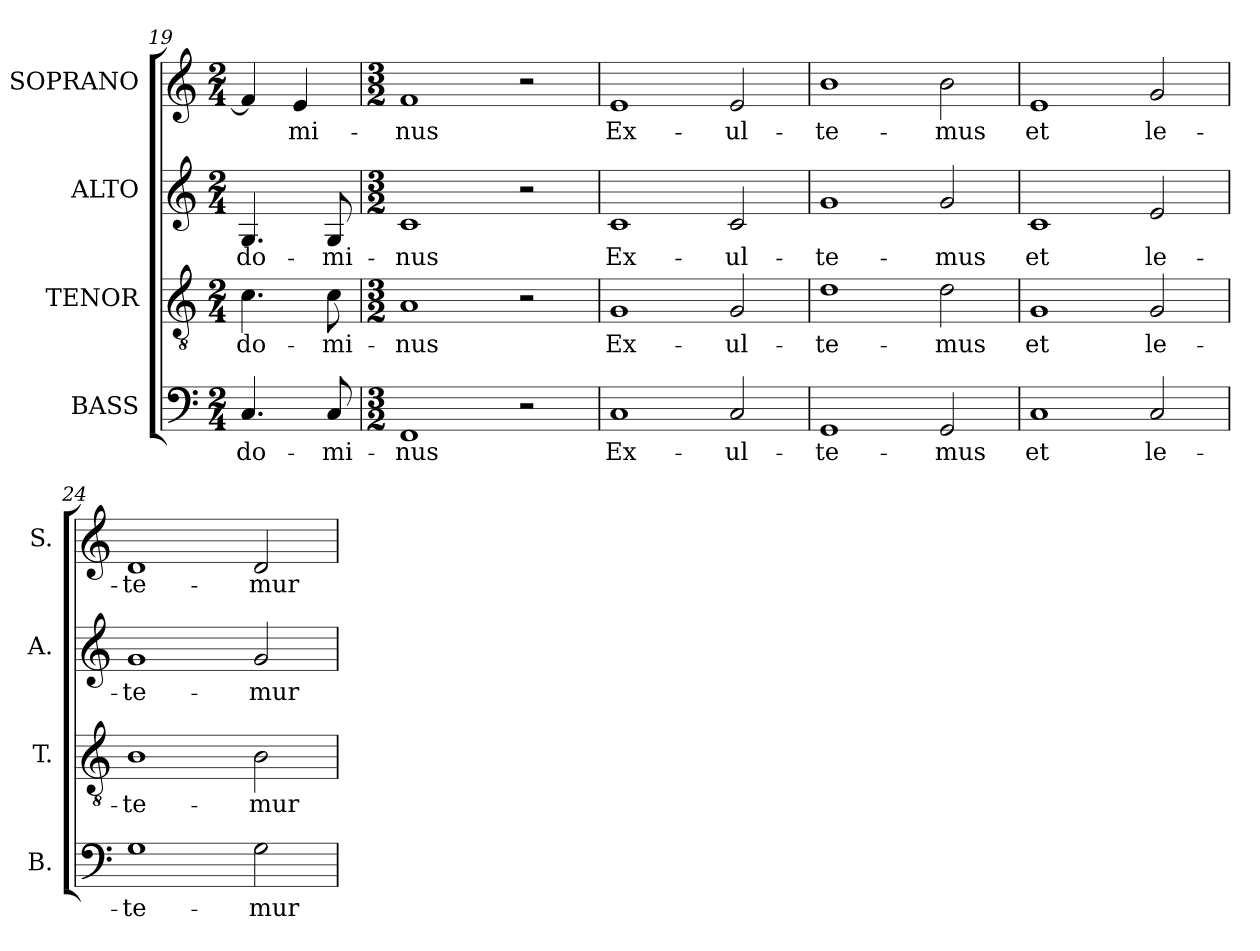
**kern	**text	**kern	**text	**kern	**text	**kern	**text
*part4	*part4	*part3	*part3	*part2	*part2	*part1	*part1
*staff4	*staff4	*staff3	*staff3	*staff2	*staff2	*staff1	*staff1
*I"BASS	*	*I"TENOR	*	*I"ALTO	*	*I"SOPRANO	*
*I'B.	*	*I'T.	*	*I'A.	*	*I'S.	*
*clefF4	*	*clefGv2	*	*clefG2	*	*clefG2	*
*	*	*ITrd7c12	*	*	*	*	*
*k[]	*	*k[]	*	*k[]	*	*k[]	*
*C:	*	*C:	*	*C:	*	*C:	*
*M2/4	*	*M2/4	*	*M2/4	*	*M2/4	*
=19	=19	=19	=19	=19	=19	=19	=19
!	!LO:LY:b:color=#000000	!	!	!	!	!	!
!	!	!	!LO:LY:b:color=#000000	!	!	!	!
!	!	!	!	!	!LO:LY:b:color=#000000	!	!
4.Ci/	do-	4.Ci\	do-	4.Gi/	do-	4fi/]	.
!	!	!	!	!	!	!	!LO:LY:b:color=#000000
.	.	.	.	.	.	4ei/	-mi-
!	!LO:LY:b:color=#000000	!	!	!	!	!	!
!	!	!	!LO:LY:b:color=#000000	!	!	!	!
!	!	!	!	!	!LO:LY:b:color=#000000	!	!
8Ci/	-mi-	8Ci\	-mi-	8Gi/	-mi-	.	.
=20	=20	=20	=20	=20	=20	=20	=20
*M3/2	*	*M3/2	*	*M3/2	*	*M3/2	*
!	!LO:LY:b:color=#000000	!	!	!	!	!	!
!	!	!	!LO:LY:b:color=#000000	!	!	!	!
!	!	!	!	!	!LO:LY:b:color=#000000	!	!
!	!	!	!	!	!	!	!LO:LY:b:color=#000000
1FFi	-nus	1AAi	-nus	1ci	-nus	1fi	-nus
2r	.	2r	.	2r	.	2r	.
=21	=21	=21	=21	=21	=21	=21	=21
!	!LO:LY:b:color=#000000	!	!	!	!	!	!
!	!	!	!LO:LY:b:color=#000000	!	!	!	!
!	!	!	!	!	!LO:LY:b:color=#000000	!	!
!	!	!	!	!	!	!	!LO:LY:b:color=#000000
1Ci	Ex-	1GGi	Ex-	1ci	Ex-	1ei	Ex-
!	!LO:LY:b:color=#000000	!	!	!	!	!	!
!	!	!	!LO:LY:b:color=#000000	!	!	!	!
!	!	!	!	!	!LO:LY:b:color=#000000	!	!
!	!	!	!	!	!	!	!LO:LY:b:color=#000000
2Ci/	-ul-	2GGi/	-ul-	2ci/	-ul-	2ei/	-ul-
=22	=22	=22	=22	=22	=22	=22	=22
!	!LO:LY:b:color=#000000	!	!	!	!	!	!
!	!	!	!LO:LY:b:color=#000000	!	!	!	!
!	!	!	!	!	!LO:LY:b:color=#000000	!	!
!	!	!	!	!	!	!	!LO:LY:b:color=#000000
1GGi	-te-	1Di	-te-	1gi	-te-	1bi	-te-
!	!LO:LY:b:color=#000000	!	!	!	!	!	!
!	!	!	!LO:LY:b:color=#000000	!	!	!	!
!	!	!	!	!	!LO:LY:b:color=#000000	!	!
!	!	!	!	!	!	!	!LO:LY:b:color=#000000
2GGi/	-mus	2Di\	-mus	2gi/	-mus	2bi\	-mus
=23	=23	=23	=23	=23	=23	=23	=23
!	!LO:LY:b:color=#000000	!	!	!	!	!	!
!	!	!	!LO:LY:b:color=#000000	!	!	!	!
!	!	!	!	!	!LO:LY:b:color=#000000	!	!
!	!	!	!	!	!	!	!LO:LY:b:color=#000000
1Ci	et	1GGi	et	1ci	et	1ei	et
!	!LO:LY:b:color=#000000	!	!	!	!	!	!
!	!	!	!LO:LY:b:color=#000000	!	!	!	!
!	!	!	!	!	!LO:LY:b:color=#000000	!	!
!	!	!	!	!	!	!	!LO:LY:b:color=#000000
2Ci/	le-	2GGi/	le-	2ei/	le-	2gi/	le-
!!LO:PB:g=z
=24	=24	=24	=24	=24	=24	=24	=24
!	!LO:LY:b:color=#000000	!	!	!	!	!	!
!	!	!	!LO:LY:b:color=#000000	!	!	!	!
!	!	!	!	!	!LO:LY:b:color=#000000	!	!
!	!	!	!	!	!	!	!LO:LY:b:color=#000000
1Gi	-te-	1BBi	-te-	1gi	-te-	1di	-te-
!	!LO:LY:b:color=#000000	!	!	!	!	!	!
!	!	!	!LO:LY:b:color=#000000	!	!	!	!
!	!	!	!	!	!LO:LY:b:color=#000000	!	!
!	!	!	!	!	!	!	!LO:LY:b:color=#000000
2Gi\	-mur	2BBi\	-mur	2gi/	-mur	2di/	-mur
=	=	=	=	=	=	=	=
*-	*-	*-	*-	*-	*-	*-	*-
